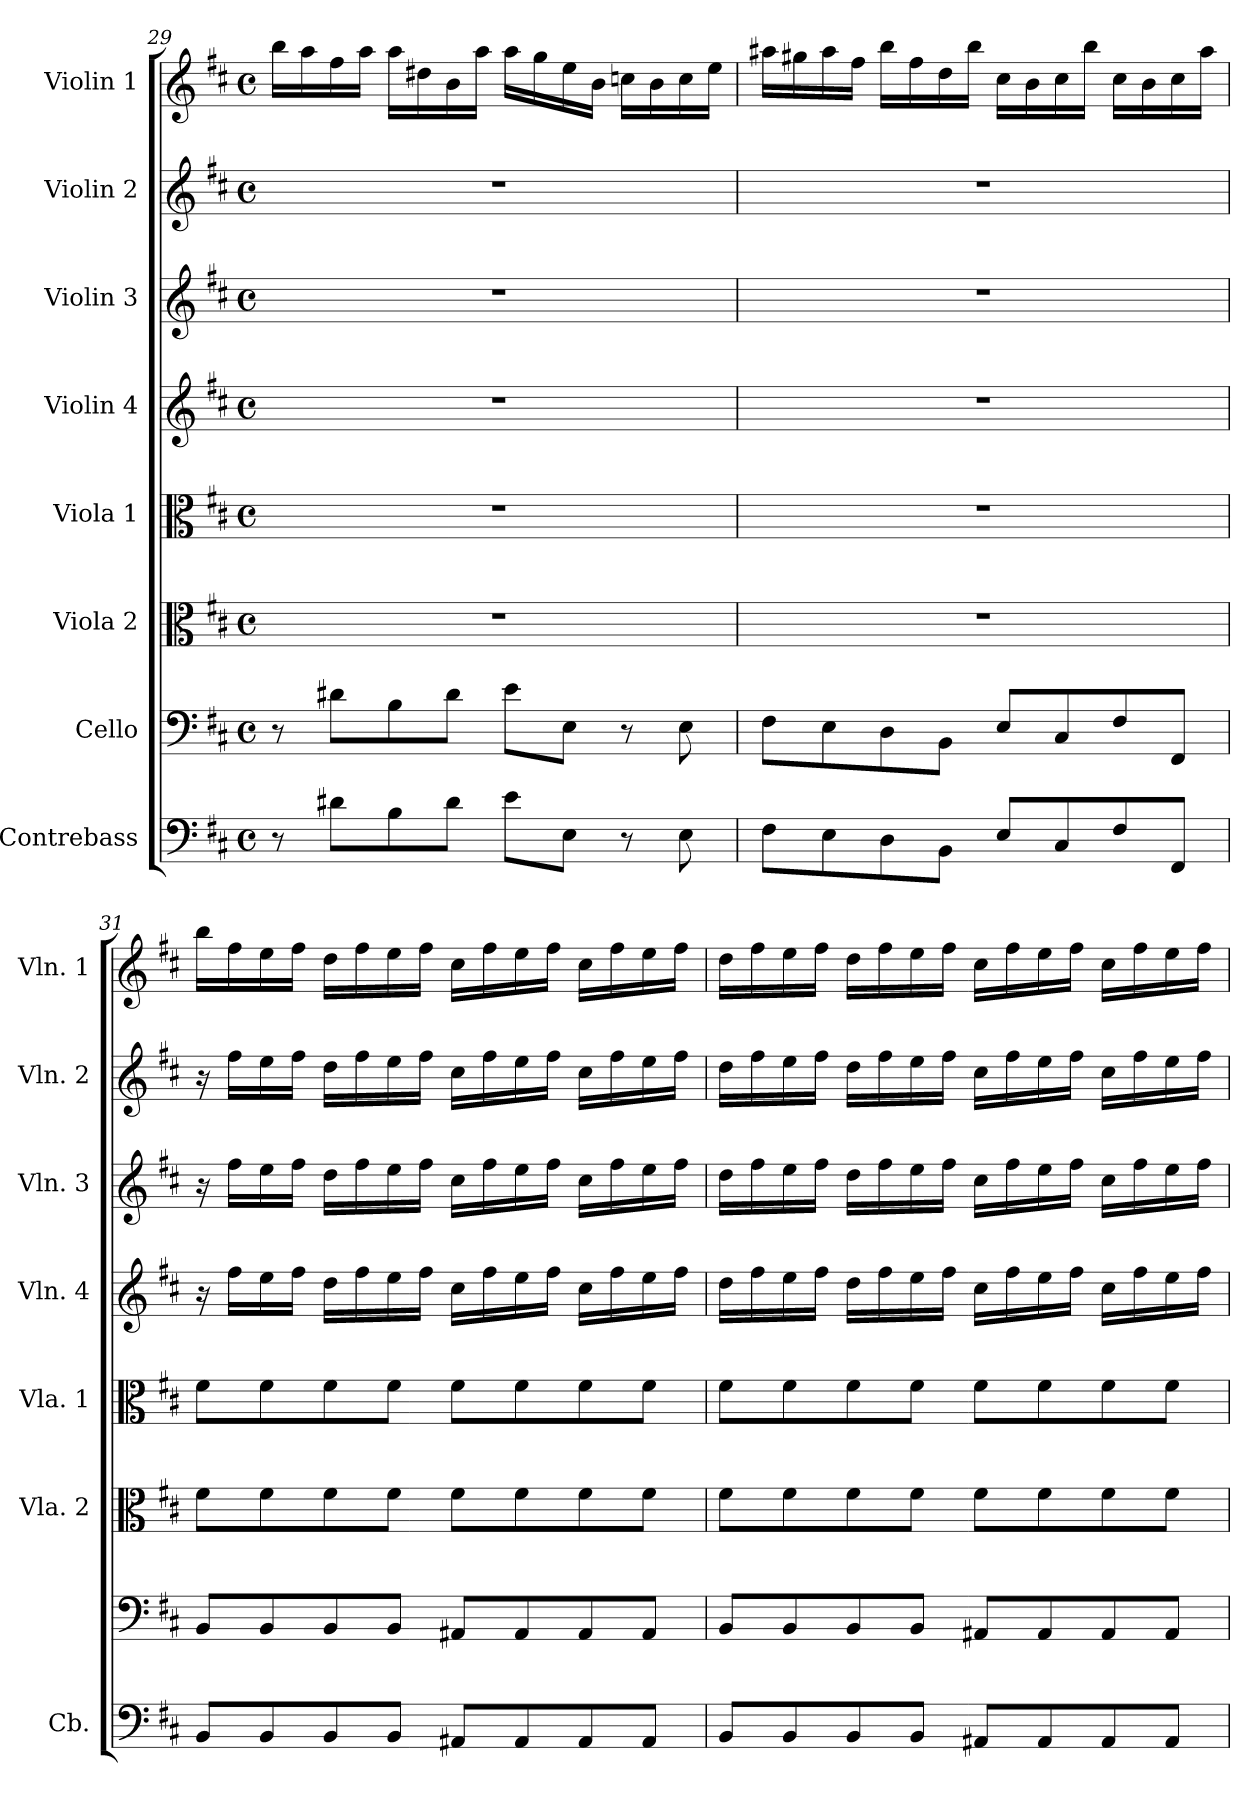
**kern	**kern	**kern	**kern	**kern	**kern	**kern	**kern
*part8	*part7	*part6	*part5	*part4	*part3	*part2	*part1
*staff8	*staff7	*staff6	*staff5	*staff4	*staff3	*staff2	*staff1
*I"Contrebass	*I"Cello	*I"Viola 2	*I"Viola 1	*I"Violin 4	*I"Violin 3	*I"Violin 2	*I"Violin 1
*I'Cb.	*	*I'Vla. 2	*I'Vla. 1	*I'Vln. 4	*I'Vln. 3	*I'Vln. 2	*I'Vln. 1
*clefF4	*clefF4	*clefC3	*clefC3	*clefG2	*clefG2	*clefG2	*clefG2
*ITrd7c12	*	*	*	*	*	*	*
*k[f#c#]	*k[f#c#]	*k[f#c#]	*k[f#c#]	*k[f#c#]	*k[f#c#]	*k[f#c#]	*k[f#c#]
*M4/4	*M4/4	*M4/4	*M4/4	*M4/4	*M4/4	*M4/4	*M4/4
*met(c)	*met(c)	*met(c)	*met(c)	*met(c)	*met(c)	*met(c)	*met(c)
=29	=29	=29	=29	=29	=29	=29	=29
8r	8r	1r	1r	1r	1r	1r	16bb\LL
.	.	.	.	.	.	.	16aa\
8D#X\L	8d#X\L	.	.	.	.	.	16ff#\
.	.	.	.	.	.	.	16aa\JJ
8BB\	8B\	.	.	.	.	.	16aa\LL
.	.	.	.	.	.	.	16dd#X\
8D#\J	8d#\J	.	.	.	.	.	16b\
.	.	.	.	.	.	.	16aa\JJ
8E\L	8e\L	.	.	.	.	.	16aa\LL
.	.	.	.	.	.	.	16gg\
8EE\J	8E\J	.	.	.	.	.	16ee\
.	.	.	.	.	.	.	16b\JJ
8r	8r	.	.	.	.	.	16ccn\LL
.	.	.	.	.	.	.	16b\
8EE\	8E\	.	.	.	.	.	16cc\
.	.	.	.	.	.	.	16ee\JJ
!!LO:PB:g=z
=30	=30	=30	=30	=30	=30	=30	=30
8FF#\L	8F#\L	1r	1r	1r	1r	1r	16aa#X\LL
.	.	.	.	.	.	.	16gg#X\
8EE\	8E\	.	.	.	.	.	16aa#\
.	.	.	.	.	.	.	16ff#\JJ
8DD\	8D\	.	.	.	.	.	16bb\LL
.	.	.	.	.	.	.	16ff#\
8BBB\J	8BB\J	.	.	.	.	.	16dd\
.	.	.	.	.	.	.	16bb\JJ
8EE/L	8E/L	.	.	.	.	.	16cc#\LL
.	.	.	.	.	.	.	16b\
8CC#/	8C#/	.	.	.	.	.	16cc#\
.	.	.	.	.	.	.	16bb\JJ
8FF#/	8F#/	.	.	.	.	.	16cc#\LL
.	.	.	.	.	.	.	16b\
8FFF#/J	8FF#/J	.	.	.	.	.	16cc#\
.	.	.	.	.	.	.	16aa#\JJ
=31	=31	=31	=31	=31	=31	=31	=31
8BBB/L	8BB/L	8f#\L	8f#\L	16r	16r	16r	16bb\LL
.	.	.	.	16ff#\LL	16ff#\LL	16ff#\LL	16ff#\
8BBB/	8BB/	8f#\	8f#\	16ee\	16ee\	16ee\	16ee\
.	.	.	.	16ff#\JJ	16ff#\JJ	16ff#\JJ	16ff#\JJ
8BBB/	8BB/	8f#\	8f#\	16dd\LL	16dd\LL	16dd\LL	16dd\LL
.	.	.	.	16ff#\	16ff#\	16ff#\	16ff#\
8BBB/J	8BB/J	8f#\J	8f#\J	16ee\	16ee\	16ee\	16ee\
.	.	.	.	16ff#\JJ	16ff#\JJ	16ff#\JJ	16ff#\JJ
8AAA#X/L	8AA#X/L	8f#\L	8f#\L	16cc#\LL	16cc#\LL	16cc#\LL	16cc#\LL
.	.	.	.	16ff#\	16ff#\	16ff#\	16ff#\
8AAA#/	8AA#/	8f#\	8f#\	16ee\	16ee\	16ee\	16ee\
.	.	.	.	16ff#\JJ	16ff#\JJ	16ff#\JJ	16ff#\JJ
8AAA#/	8AA#/	8f#\	8f#\	16cc#\LL	16cc#\LL	16cc#\LL	16cc#\LL
.	.	.	.	16ff#\	16ff#\	16ff#\	16ff#\
8AAA#/J	8AA#/J	8f#\J	8f#\J	16ee\	16ee\	16ee\	16ee\
.	.	.	.	16ff#\JJ	16ff#\JJ	16ff#\JJ	16ff#\JJ
!!LO:PB:g=z
=32	=32	=32	=32	=32	=32	=32	=32
8BBB/L	8BB/L	8f#\L	8f#\L	16dd\LL	16dd\LL	16dd\LL	16dd\LL
.	.	.	.	16ff#\	16ff#\	16ff#\	16ff#\
8BBB/	8BB/	8f#\	8f#\	16ee\	16ee\	16ee\	16ee\
.	.	.	.	16ff#\JJ	16ff#\JJ	16ff#\JJ	16ff#\JJ
8BBB/	8BB/	8f#\	8f#\	16dd\LL	16dd\LL	16dd\LL	16dd\LL
.	.	.	.	16ff#\	16ff#\	16ff#\	16ff#\
8BBB/J	8BB/J	8f#\J	8f#\J	16ee\	16ee\	16ee\	16ee\
.	.	.	.	16ff#\JJ	16ff#\JJ	16ff#\JJ	16ff#\JJ
8AAA#X/L	8AA#X/L	8f#\L	8f#\L	16cc#\LL	16cc#\LL	16cc#\LL	16cc#\LL
.	.	.	.	16ff#\	16ff#\	16ff#\	16ff#\
8AAA#/	8AA#/	8f#\	8f#\	16ee\	16ee\	16ee\	16ee\
.	.	.	.	16ff#\JJ	16ff#\JJ	16ff#\JJ	16ff#\JJ
8AAA#/	8AA#/	8f#\	8f#\	16cc#\LL	16cc#\LL	16cc#\LL	16cc#\LL
.	.	.	.	16ff#\	16ff#\	16ff#\	16ff#\
8AAA#/J	8AA#/J	8f#\J	8f#\J	16ee\	16ee\	16ee\	16ee\
.	.	.	.	16ff#\JJ	16ff#\JJ	16ff#\JJ	16ff#\JJ
=	=	=	=	=	=	=	=
*-	*-	*-	*-	*-	*-	*-	*-
